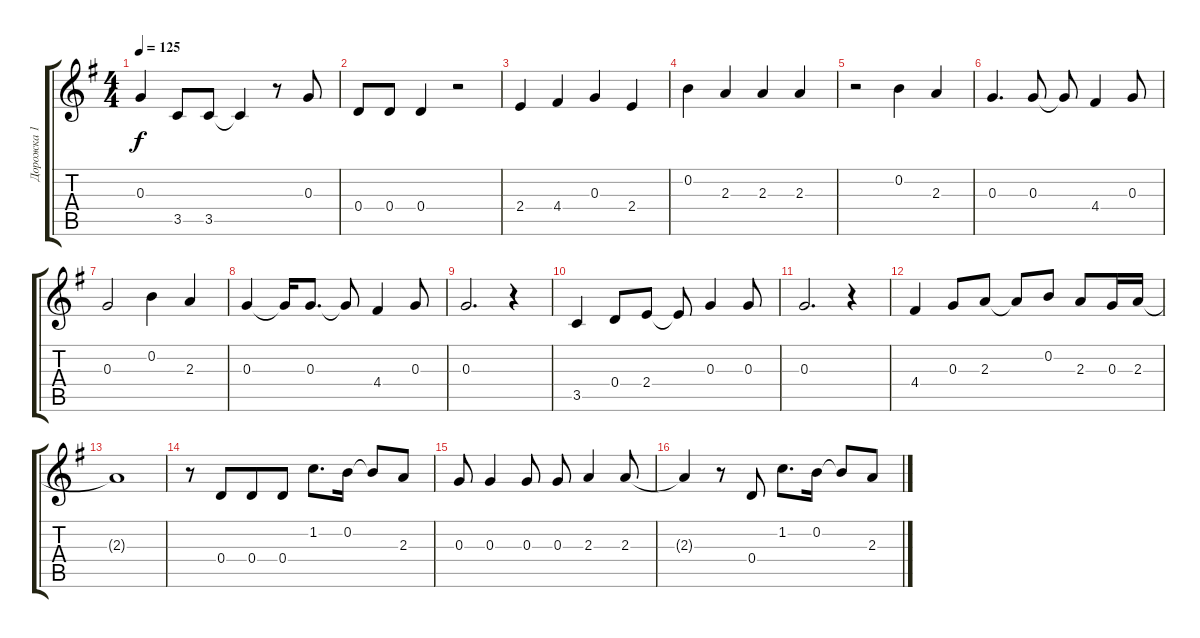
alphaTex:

\track ("Дорожка 1" "Дорожка 1") {instrument acousticguitarsteel}
\staff {score tabs}
\tuning (E4 B3 G3 D3 A2 E2) {hide}
\ts (4 4)
\tempo 125
\clef g2
\ks g
0.3.4{dy f} 3.5.8 3.5.8 3.5{t}.4 r.8 0.3.8 |
0.4.8 0.4.8 0.4.4 r.2 |
2.4.4 4.4.4 0.3.4 2.4.4 |
0.2.4 2.3.4 2.3.4 2.3.4 |
r.2 0.2.4 2.3.4 |
0.3.4{d} 0.3.8 0.3{t}.8 4.4.4 0.3.8 |
0.3.2 0.2.4 2.3.4 |
0.3.4 0.3{t}.16 0.3.8{d} 0.3{t}.8 4.4.4 0.3.8 |
0.3.2{d} r.4 |
3.5.4 0.4.8 2.4.8 2.4{t}.8 0.3.4 0.3.8 |
0.3.2{d} r.4 |
4.4.4 0.3.8 2.3.8 2.3{t}.8{beam Up} 0.2.8{beam Up} 2.3.8 0.3.16 2.3.16 |
2.3{t}.1 |
r.8 0.4.8{beam merge} 0.4.8 0.4.8 1.2.8{d beam Down} 0.2.16{beam Down} 0.2{t}.8{beam Up} 2.3.8{beam Up} |
0.3.8 0.3.4 0.3.8 0.3.8 2.3.4 2.3.8 |
2.3{t}.4 r.8 0.4.8 1.2.8{d} 0.2.16 0.2{t}.8{beam Up} 2.3.8{beam Up}
